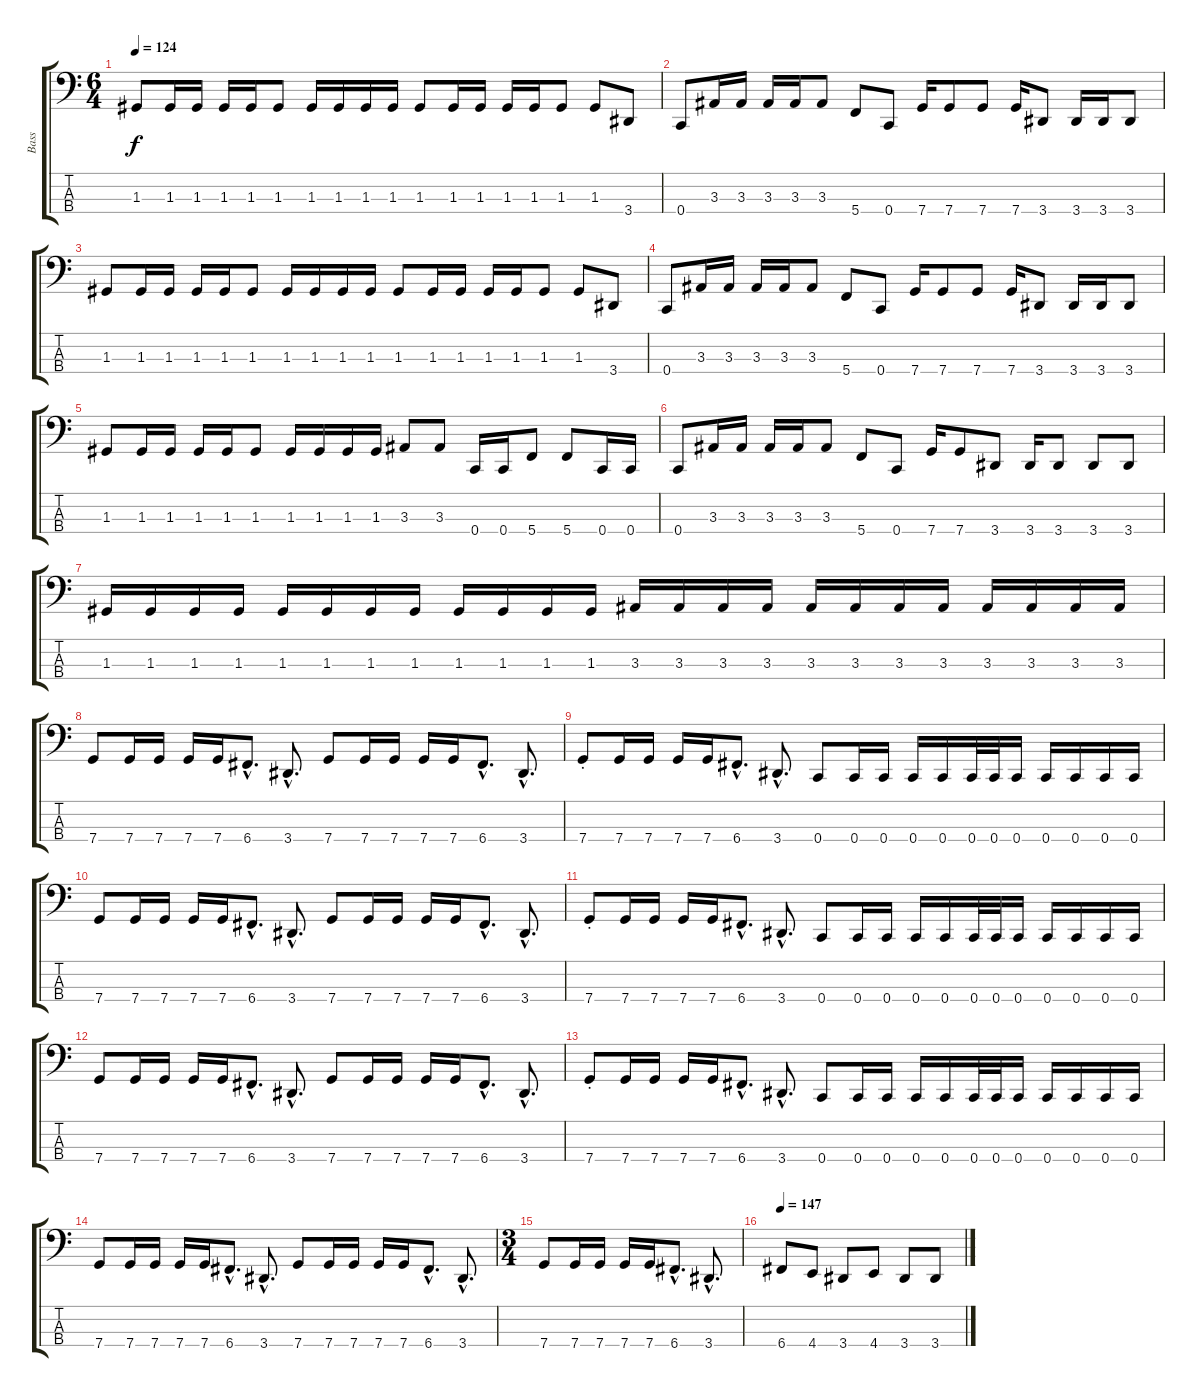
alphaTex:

\track ("Bass" "Bass") {instrument electricbassfinger}
\staff {score tabs}
\tuning (F2 C2 G1 C1) {hide}
\ts (6 4)
\section ("" "")
\tempo 124
\clef f4
\ks c
1.3.8{dy f} 1.3.16 1.3.16 1.3.16 1.3.16 1.3.8 1.3.16 1.3.16 1.3.16 1.3.16 1.3.8 1.3.16 1.3.16 1.3.16 1.3.16 1.3.8 1.3.8 3.4.8 |
0.4.8 3.3.16 3.3.16 3.3.16 3.3.16 3.3.8 5.4.8 0.4.8 7.4.16 7.4.8 7.4.8 7.4.16 3.4.8 3.4.16 3.4.16 3.4.8 |
1.3.8 1.3.16 1.3.16 1.3.16 1.3.16 1.3.8 1.3.16 1.3.16 1.3.16 1.3.16 1.3.8 1.3.16 1.3.16 1.3.16 1.3.16 1.3.8 1.3.8 3.4.8 |
0.4.8 3.3.16 3.3.16 3.3.16 3.3.16 3.3.8 5.4.8 0.4.8 7.4.16 7.4.8 7.4.8 7.4.16 3.4.8 3.4.16 3.4.16 3.4.8 |
1.3.8 1.3.16 1.3.16 1.3.16 1.3.16 1.3.8 1.3.16 1.3.16 1.3.16 1.3.16 3.3.8 3.3.8 0.4.16 0.4.16 5.4.8 5.4.8 0.4.16 0.4.16 |
0.4.8 3.3.16 3.3.16 3.3.16 3.3.16 3.3.8 5.4.8 0.4.8 7.4.16 7.4.8 3.4.8 3.4.16 3.4.8 3.4.8 3.4.8 |
1.3.16 1.3.16 1.3.16 1.3.16 1.3.16 1.3.16 1.3.16 1.3.16 1.3.16 1.3.16 1.3.16 1.3.16 3.3.16 3.3.16 3.3.16 3.3.16 3.3.16 3.3.16 3.3.16 3.3.16 3.3.16 3.3.16 3.3.16 3.3.16 |
\section ("" "")
7.4.8 7.4.16 7.4.16 7.4.16 7.4.16 6.4{hac}.8{d} 3.4{hac}.8{d} 7.4.8 7.4.16 7.4.16 7.4.16 7.4.16 6.4{hac}.8{d} 3.4{hac}.8{d} |
7.4{st}.8 7.4.16 7.4.16 7.4.16 7.4.16 6.4{hac}.8{d} 3.4{hac}.8{d} 0.4.8 0.4.16 0.4.16 0.4.16 0.4.16 0.4.32 0.4.32 0.4.16 0.4.16 0.4.16 0.4.16 0.4.16 |
7.4.8 7.4.16 7.4.16 7.4.16 7.4.16 6.4{hac}.8{d} 3.4{hac}.8{d} 7.4.8 7.4.16 7.4.16 7.4.16 7.4.16 6.4{hac}.8{d} 3.4{hac}.8{d} |
7.4{st}.8 7.4.16 7.4.16 7.4.16 7.4.16 6.4{hac}.8{d} 3.4{hac}.8{d} 0.4.8 0.4.16 0.4.16 0.4.16 0.4.16 0.4.32 0.4.32 0.4.16 0.4.16 0.4.16 0.4.16 0.4.16 |
7.4.8 7.4.16 7.4.16 7.4.16 7.4.16 6.4{hac}.8{d} 3.4{hac}.8{d} 7.4.8 7.4.16 7.4.16 7.4.16 7.4.16 6.4{hac}.8{d} 3.4{hac}.8{d} |
7.4{st}.8 7.4.16 7.4.16 7.4.16 7.4.16 6.4{hac}.8{d} 3.4{hac}.8{d} 0.4.8 0.4.16 0.4.16 0.4.16 0.4.16 0.4.32 0.4.32 0.4.16 0.4.16 0.4.16 0.4.16 0.4.16 |
7.4.8 7.4.16 7.4.16 7.4.16 7.4.16 6.4{hac}.8{d} 3.4{hac}.8{d} 7.4.8 7.4.16 7.4.16 7.4.16 7.4.16 6.4{hac}.8{d} 3.4{hac}.8{d} |
\ts (3 4)
7.4.8 7.4.16 7.4.16 7.4.16 7.4.16 6.4{hac}.8{d} 3.4{hac}.8{d} |
\section ("" "")
\tempo 147
6.4.8 4.4.8 3.4.8 4.4.8 3.4.8 3.4.8
